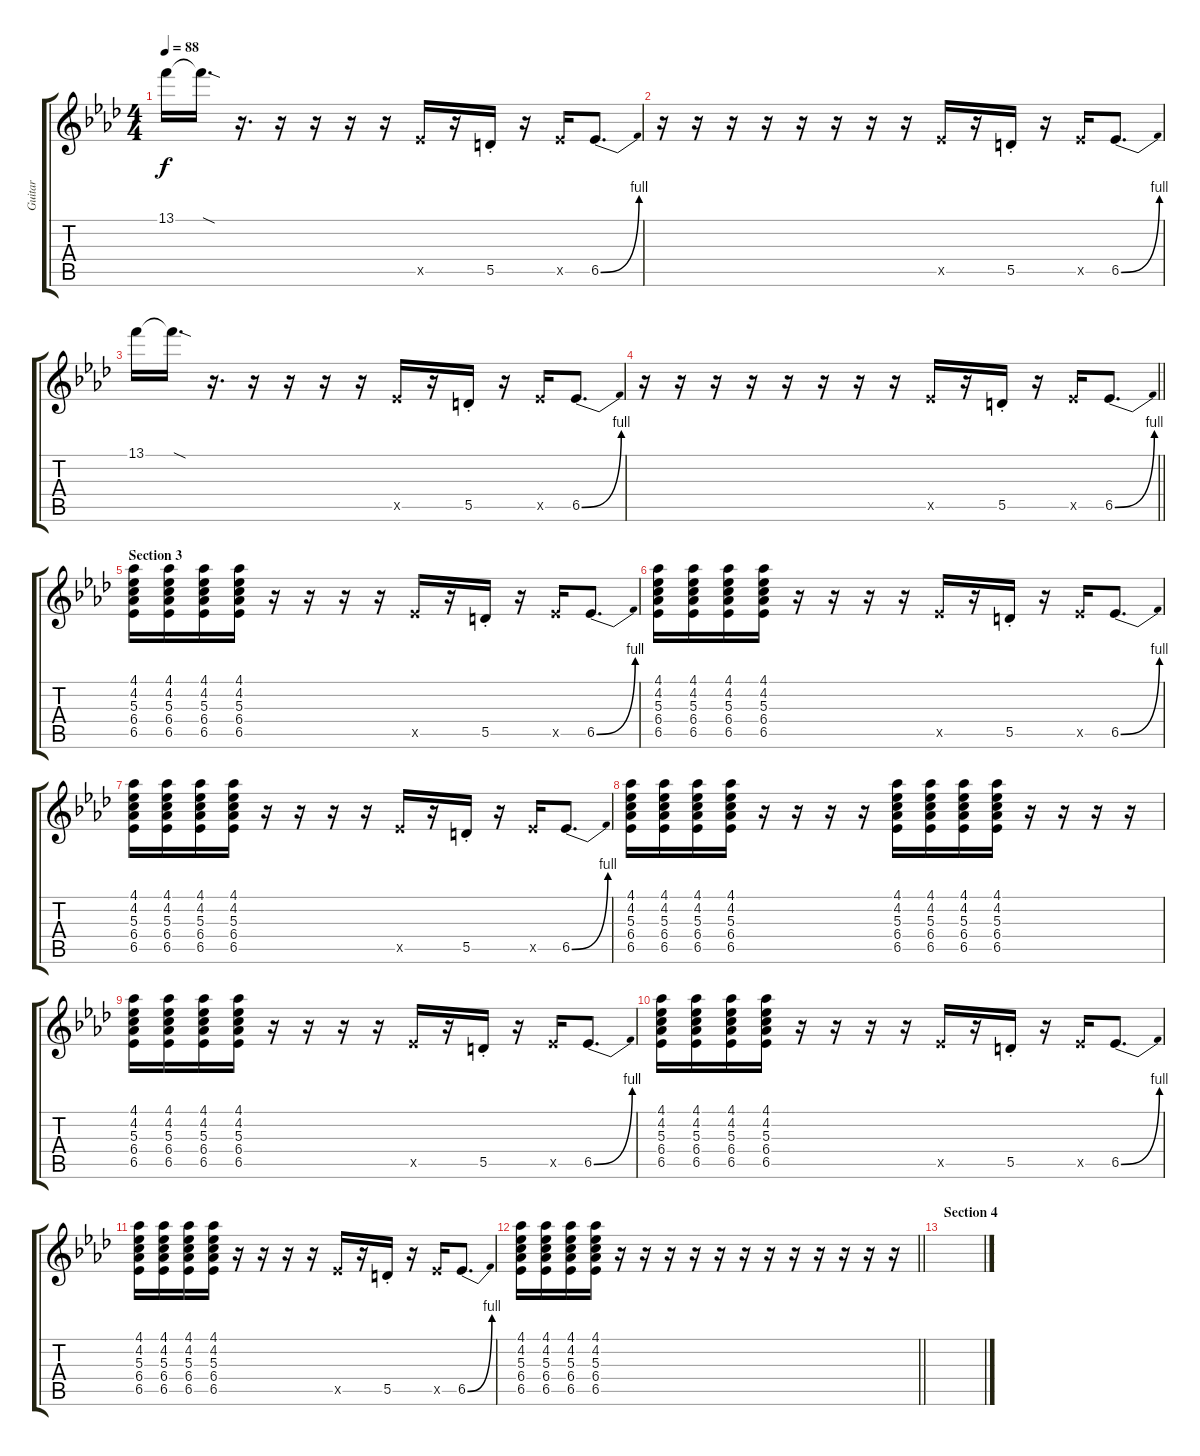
\track ("Guitar" "Guitar") {instrument electricguitarclean}
\staff {score tabs}
\tuning (E4 B3 G3 D3 A2 E2) {hide}
\ts (4 4)
\tempo 88
\clef g2
\ks fminor
13.1.16{dy f volume 13 instrument electricguitarclean} 13.1{sod t}.16{d} r.16{d} r.16 r.16 r.16 r.16{volume 4 instrument electricguitarclean} 6.5{x}.16 r.16 5.5{st}.16 r.16 6.5{x}.16 6.5{be (bend 0 0 60 4)}.8{d} |
r.16 r.16 r.16 r.16 r.16 r.16 r.16 r.16 6.5{x}.16 r.16 5.5{st}.16 r.16 6.5{x}.16 6.5{be (bend 0 0 60 4)}.8{d} |
13.1.16{volume 13 instrument electricguitarclean} 13.1{sod t}.16{d} r.16{d} r.16 r.16 r.16 r.16{volume 4 instrument electricguitarclean} 6.5{x}.16 r.16 5.5{st}.16 r.16 6.5{x}.16 6.5{be (bend 0 0 60 4)}.8{d} |
\barLineRight lightlight
r.16 r.16 r.16 r.16 r.16 r.16 r.16 r.16 6.5{x}.16 r.16 5.5{st}.16 r.16 6.5{x}.16 6.5{be (bend 0 0 60 4)}.8{d} |
\section ("" "Section 3")
(4.1 4.2 5.3 6.4 6.5).16{volume 13 instrument electricguitarclean} (4.1 4.2 5.3 6.4 6.5).16 (4.1 4.2 5.3 6.4 6.5).16 (4.1 4.2 5.3 6.4 6.5).16 r.16 r.16 r.16 r.16{volume 4 instrument electricguitarclean} 6.5{x}.16 r.16 5.5{st}.16 r.16 6.5{x}.16 6.5{be (bend 0 0 60 4)}.8{d} |
(4.1 4.2 5.3 6.4 6.5).16{volume 13 instrument electricguitarclean} (4.1 4.2 5.3 6.4 6.5).16 (4.1 4.2 5.3 6.4 6.5).16 (4.1 4.2 5.3 6.4 6.5).16 r.16 r.16 r.16 r.16{volume 4 instrument electricguitarclean} 6.5{x}.16 r.16 5.5{st}.16 r.16 6.5{x}.16 6.5{be (bend 0 0 60 4)}.8{d} |
(4.1 4.2 5.3 6.4 6.5).16{volume 13 instrument electricguitarclean} (4.1 4.2 5.3 6.4 6.5).16 (4.1 4.2 5.3 6.4 6.5).16 (4.1 4.2 5.3 6.4 6.5).16 r.16 r.16 r.16 r.16{volume 4 instrument electricguitarclean} 6.5{x}.16 r.16 5.5{st}.16 r.16 6.5{x}.16 6.5{be (bend 0 0 60 4)}.8{d} |
(4.1 4.2 5.3 6.4 6.5).16{volume 13 instrument electricguitarclean} (4.1 4.2 5.3 6.4 6.5).16 (4.1 4.2 5.3 6.4 6.5).16 (4.1 4.2 5.3 6.4 6.5).16 r.16 r.16 r.16 r.16 (4.1 4.2 5.3 6.4 6.5).16 (4.1 4.2 5.3 6.4 6.5).16 (4.1 4.2 5.3 6.4 6.5).16 (4.1 4.2 5.3 6.4 6.5).16 r.16 r.16 r.16 r.16 |
(4.1 4.2 5.3 6.4 6.5).16{volume 13 instrument electricguitarclean} (4.1 4.2 5.3 6.4 6.5).16 (4.1 4.2 5.3 6.4 6.5).16 (4.1 4.2 5.3 6.4 6.5).16 r.16 r.16 r.16 r.16{volume 4 instrument electricguitarclean} 6.5{x}.16 r.16 5.5{st}.16 r.16 6.5{x}.16 6.5{be (bend 0 0 60 4)}.8{d} |
(4.1 4.2 5.3 6.4 6.5).16{volume 13 instrument electricguitarclean} (4.1 4.2 5.3 6.4 6.5).16 (4.1 4.2 5.3 6.4 6.5).16 (4.1 4.2 5.3 6.4 6.5).16 r.16 r.16 r.16 r.16{volume 4 instrument electricguitarclean} 6.5{x}.16 r.16 5.5{st}.16 r.16 6.5{x}.16 6.5{be (bend 0 0 60 4)}.8{d} |
(4.1 4.2 5.3 6.4 6.5).16{volume 13 instrument electricguitarclean} (4.1 4.2 5.3 6.4 6.5).16 (4.1 4.2 5.3 6.4 6.5).16 (4.1 4.2 5.3 6.4 6.5).16 r.16 r.16 r.16 r.16{volume 4 instrument electricguitarclean} 6.5{x}.16 r.16 5.5{st}.16 r.16 6.5{x}.16 6.5{be (bend 0 0 60 4)}.8{d} |
\barLineRight lightlight
(4.1 4.2 5.3 6.4 6.5).16{volume 13 instrument electricguitarclean} (4.1 4.2 5.3 6.4 6.5).16 (4.1 4.2 5.3 6.4 6.5).16 (4.1 4.2 5.3 6.4 6.5).16 r.16 r.16 r.16 r.16 r.16 r.16 r.16 r.16 r.16 r.16 r.16 r.16 |
\section ("" "Section 4")
